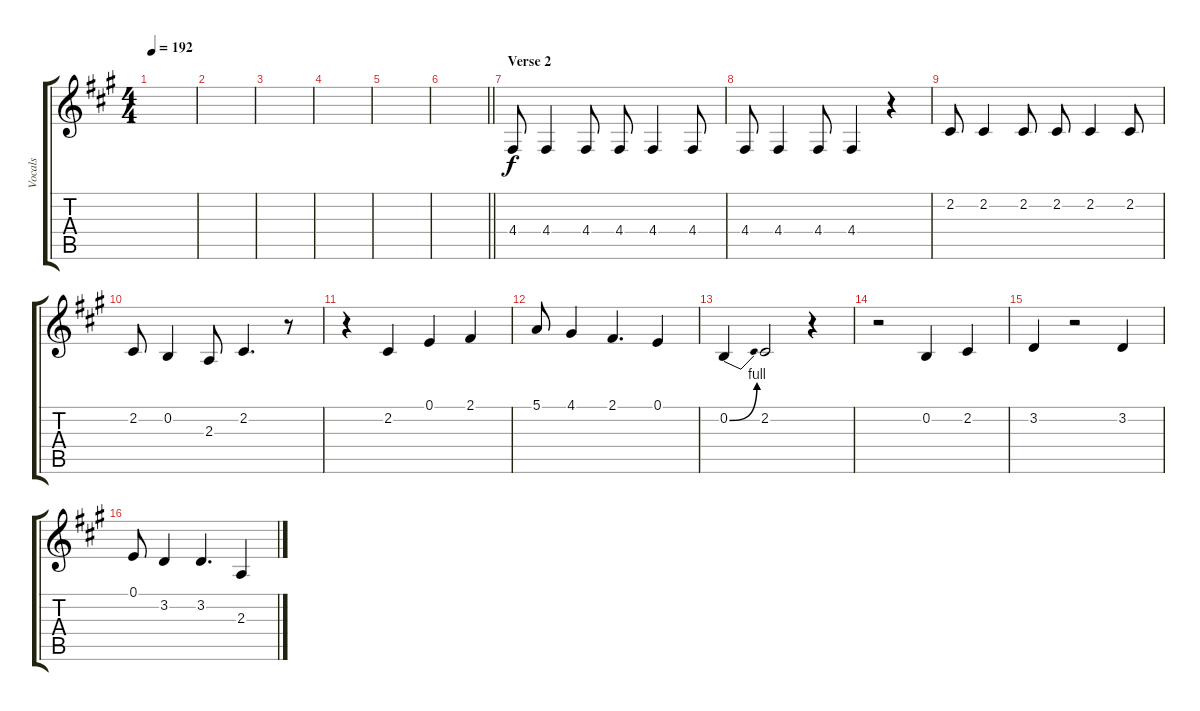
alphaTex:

\track ("Vocals" "Vocals") {instrument lead2sawtooth}
\staff {score tabs}
\tuning (E4 B3 G3 D3 A2 E2) {hide}
\ts (4 4)
\tempo 192
\clef g2
\ks f#minor
|
|
|
|
|
\barLineRight lightlight
|
\section ("" "Verse 2")
4.4.8 4.4.4 4.4.8 4.4.8 4.4.4 4.4.8 |
4.4.8 4.4.4 4.4.8 4.4.4 r.4 |
2.2.8 2.2.4 2.2.8 2.2.8 2.2.4 2.2.8 |
2.2.8 0.2.4 2.3.8 2.2.4{d} r.8 |
r.4 2.2.4 0.1.4 2.1.4 |
5.1.8 4.1.4 2.1.4{d} 0.1.4 |
0.2{be (bend 0 0 60 4)}.4 2.2.2 r.4 |
r.2 0.2.4 2.2.4 |
3.2.4 r.2 3.2.4 |
0.1.8 3.2.4 3.2.4{d} 2.3.4
